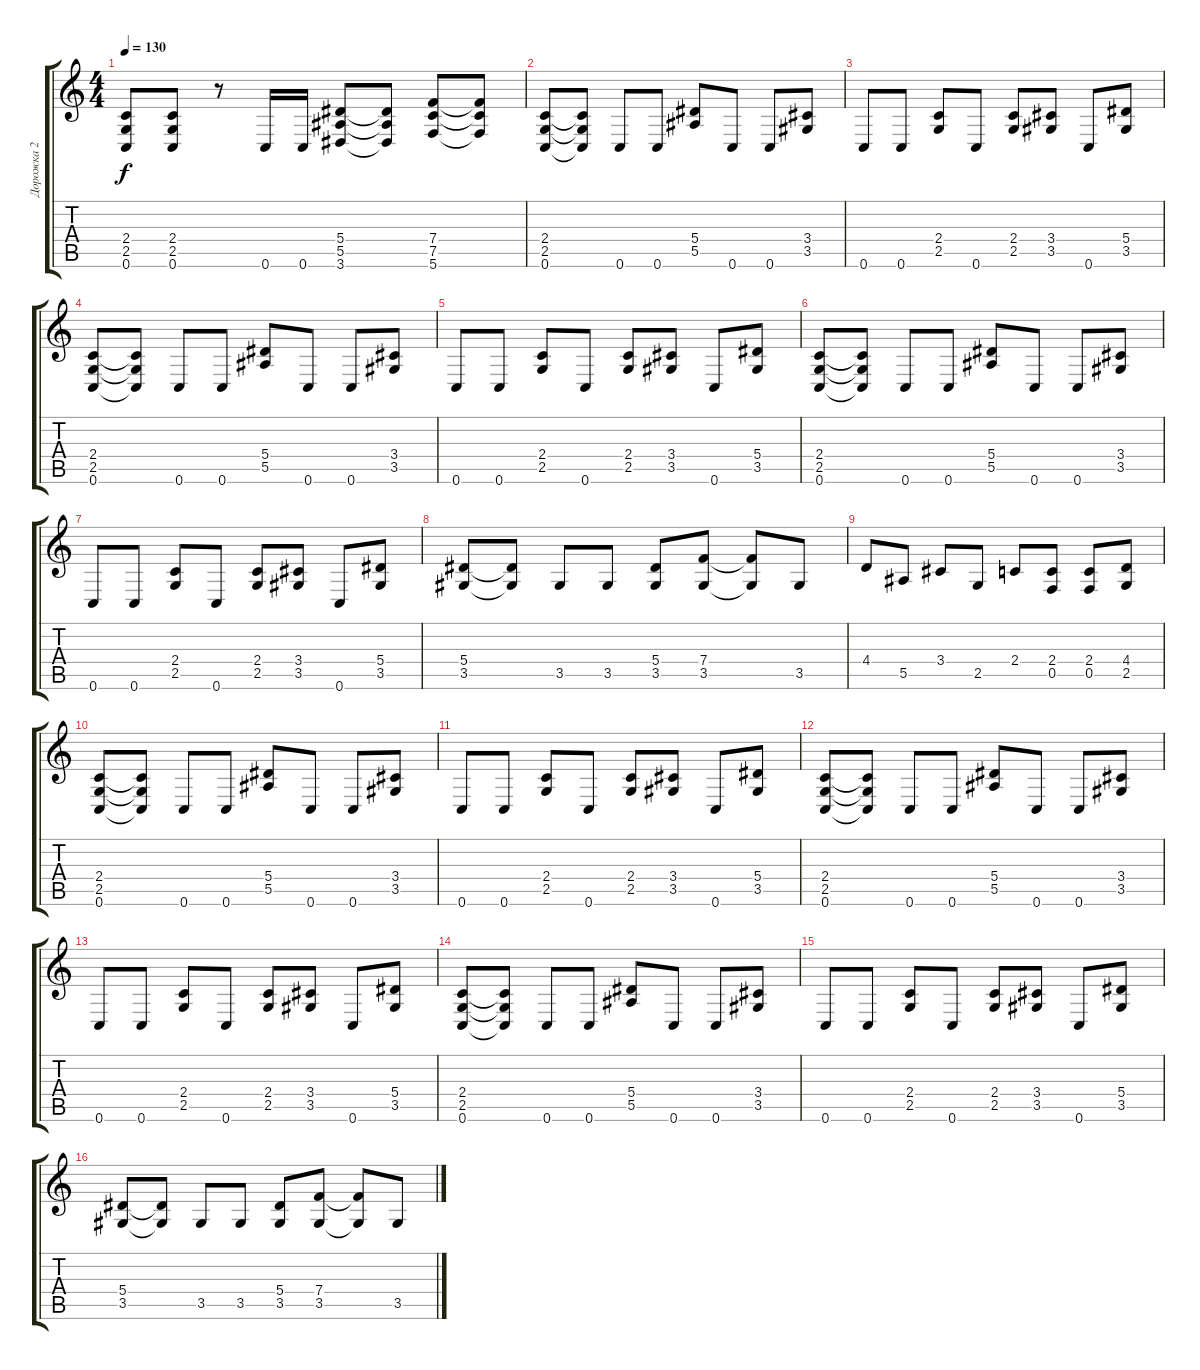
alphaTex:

\track ("Дорожка 2" "Дорожка 2") {instrument distortionguitar}
\staff {score tabs}
\tuning (C4 G3 Eb3 Bb2 F2 C2) {hide}
\ts (4 4)
\tempo 130
\clef g2
\ks c
(2.4 2.5 0.6).8{dy f} (2.4 2.5 0.6).8 r.8 0.6.16 0.6.16 (5.4 5.5 3.6).8 (5.4{t} 5.5{t} 3.6{t}).8 (7.4 7.5 5.6).8 (7.4{t} 7.5{t} 5.6{t}).8 |
(2.4 2.5 0.6).8 (2.4{t} 2.5{t} 0.6{t}).8 0.6.8 0.6.8 (5.4 5.5).8 0.6.8 0.6.8 (3.4 3.5).8 |
0.6.8 0.6.8 (2.4 2.5).8 0.6.8 (2.4 2.5).8 (3.4 3.5).8 0.6.8 (5.4 3.5).8 |
(2.4 2.5 0.6).8 (2.4{t} 2.5{t} 0.6{t}).8 0.6.8 0.6.8 (5.4 5.5).8 0.6.8 0.6.8 (3.4 3.5).8 |
0.6.8 0.6.8 (2.4 2.5).8 0.6.8 (2.4 2.5).8 (3.4 3.5).8 0.6.8 (5.4 3.5).8 |
(2.4 2.5 0.6).8 (2.4{t} 2.5{t} 0.6{t}).8 0.6.8 0.6.8 (5.4 5.5).8 0.6.8 0.6.8 (3.4 3.5).8 |
0.6.8 0.6.8 (2.4 2.5).8 0.6.8 (2.4 2.5).8 (3.4 3.5).8 0.6.8 (5.4 3.5).8 |
(5.4 3.5).8 (5.4{t} 3.5{t}).8 3.5.8 3.5.8 (5.4 3.5).8 (7.4 3.5).8 (7.4{t} 3.5{t}).8 3.5.8 |
4.4.8 5.5.8 3.4.8 2.5.8 2.4.8 (2.4 0.5).8 (2.4 0.5).8 (4.4 2.5).8 |
(2.4 2.5 0.6).8 (2.4{t} 2.5{t} 0.6{t}).8 0.6.8 0.6.8 (5.4 5.5).8 0.6.8 0.6.8 (3.4 3.5).8 |
0.6.8 0.6.8 (2.4 2.5).8 0.6.8 (2.4 2.5).8 (3.4 3.5).8 0.6.8 (5.4 3.5).8 |
(2.4 2.5 0.6).8 (2.4{t} 2.5{t} 0.6{t}).8 0.6.8 0.6.8 (5.4 5.5).8 0.6.8 0.6.8 (3.4 3.5).8 |
0.6.8 0.6.8 (2.4 2.5).8 0.6.8 (2.4 2.5).8 (3.4 3.5).8 0.6.8 (5.4 3.5).8 |
(2.4 2.5 0.6).8 (2.4{t} 2.5{t} 0.6{t}).8 0.6.8 0.6.8 (5.4 5.5).8 0.6.8 0.6.8 (3.4 3.5).8 |
0.6.8 0.6.8 (2.4 2.5).8 0.6.8 (2.4 2.5).8 (3.4 3.5).8 0.6.8 (5.4 3.5).8 |
(5.4 3.5).8 (5.4{t} 3.5{t}).8 3.5.8 3.5.8 (5.4 3.5).8 (7.4 3.5).8 (7.4{t} 3.5{t}).8 3.5.8
